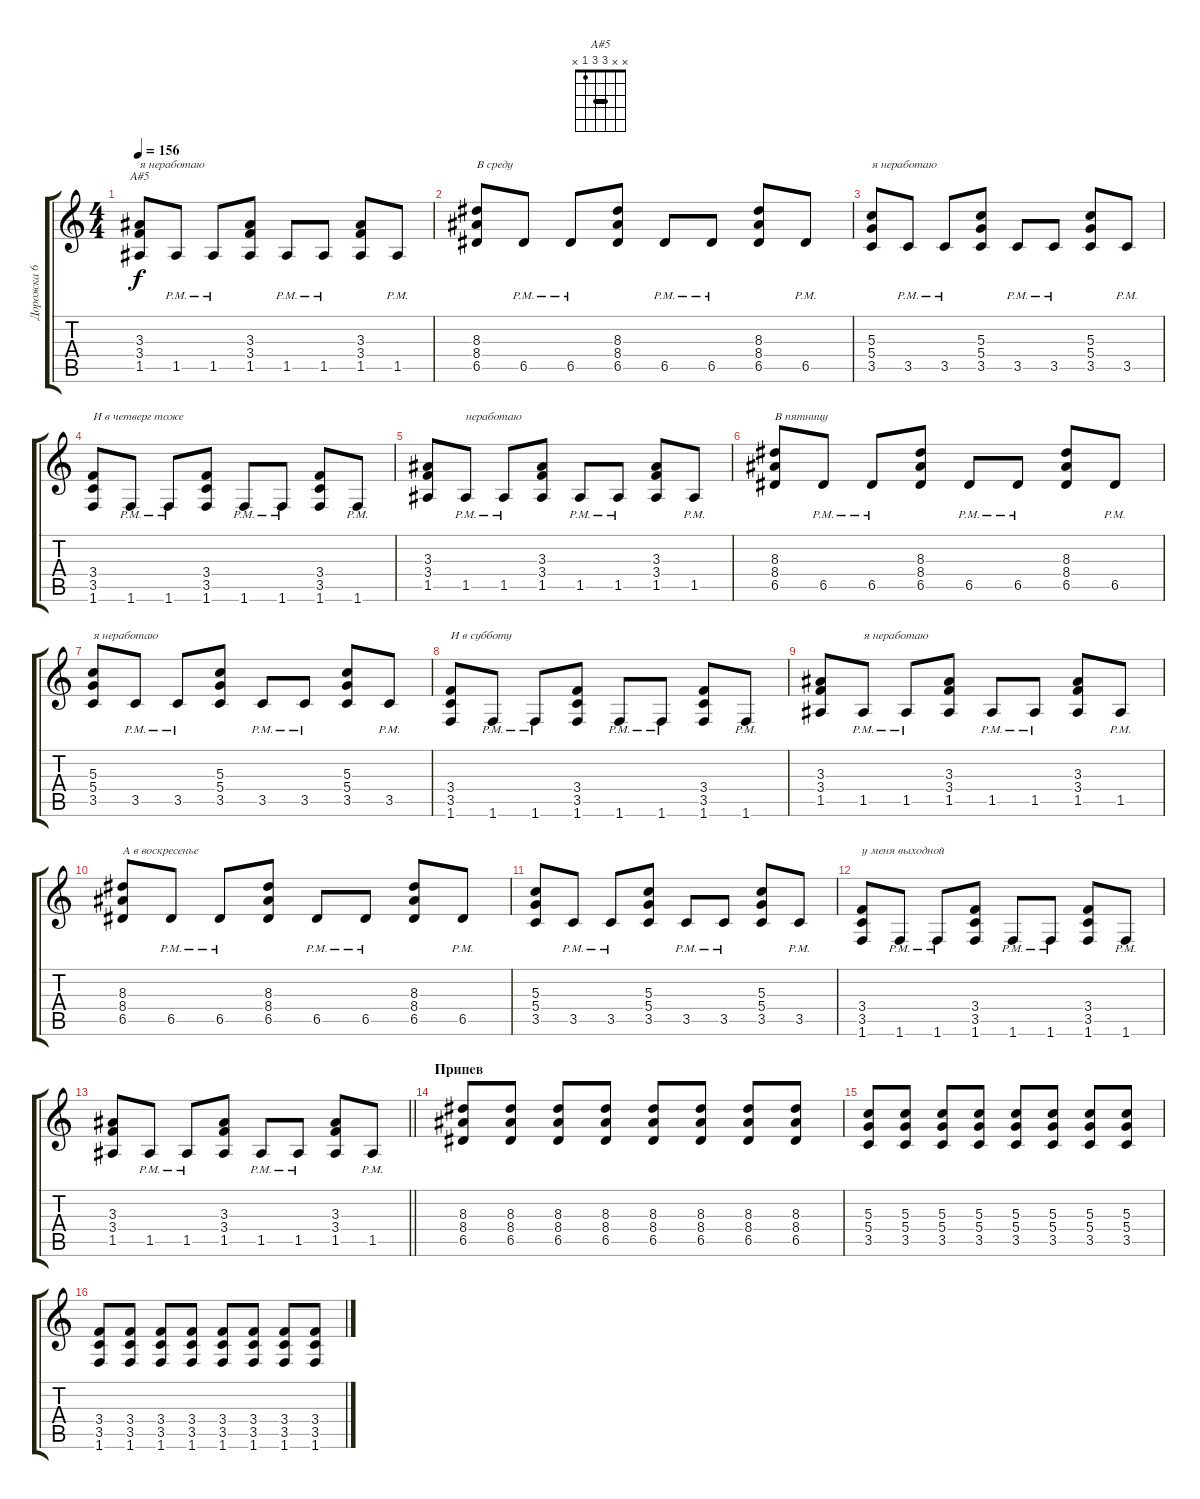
\track ("Дорожка 6" "Дорожка 6") {instrument distortionguitar}
\staff {score tabs}
\tuning (E4 B3 G3 D3 A2 E2) {hide}
\chord ("A#5" x x 3 3 1 x) {barre 3}
\ts (4 4)
\tempo 156
\clef g2
\ks c
(3.3 3.4 1.5).8{ch "A#5" txt "я неработаю" dy f} 1.5{pm}.8 1.5{pm}.8 (3.3 3.4 1.5).8 1.5{pm}.8 1.5{pm}.8 (3.3 3.4 1.5).8 1.5{pm}.8 |
(8.3 8.4 6.5).8{txt "В среду"} 6.5{pm}.8 6.5{pm}.8 (8.3 8.4 6.5).8 6.5{pm}.8 6.5{pm}.8 (8.3 8.4 6.5).8 6.5{pm}.8 |
(5.3 5.4 3.5).8{txt "я неработаю"} 3.5{pm}.8 3.5{pm}.8 (5.3 5.4 3.5).8 3.5{pm}.8 3.5{pm}.8 (5.3 5.4 3.5).8 3.5{pm}.8 |
(3.4 3.5 1.6).8{txt "И в четверг тоже"} 1.6{pm}.8 1.6{pm}.8 (3.4 3.5 1.6).8 1.6{pm}.8 1.6{pm}.8 (3.4 3.5 1.6).8 1.6{pm}.8 |
(3.3 3.4 1.5).8 1.5{pm}.8{txt "неработаю"} 1.5{pm}.8 (3.3 3.4 1.5).8 1.5{pm}.8 1.5{pm}.8 (3.3 3.4 1.5).8 1.5{pm}.8 |
(8.3 8.4 6.5).8{txt "В пятницу "} 6.5{pm}.8 6.5{pm}.8 (8.3 8.4 6.5).8 6.5{pm}.8 6.5{pm}.8 (8.3 8.4 6.5).8 6.5{pm}.8 |
(5.3 5.4 3.5).8{txt "я неработаю"} 3.5{pm}.8 3.5{pm}.8 (5.3 5.4 3.5).8 3.5{pm}.8 3.5{pm}.8 (5.3 5.4 3.5).8 3.5{pm}.8 |
(3.4 3.5 1.6).8{txt "И в субботу "} 1.6{pm}.8 1.6{pm}.8 (3.4 3.5 1.6).8 1.6{pm}.8 1.6{pm}.8 (3.4 3.5 1.6).8 1.6{pm}.8 |
(3.3 3.4 1.5).8 1.5{pm}.8{txt "я неработаю"} 1.5{pm}.8 (3.3 3.4 1.5).8 1.5{pm}.8 1.5{pm}.8 (3.3 3.4 1.5).8 1.5{pm}.8 |
(8.3 8.4 6.5).8{txt "А в воскресенье"} 6.5{pm}.8 6.5{pm}.8 (8.3 8.4 6.5).8 6.5{pm}.8 6.5{pm}.8 (8.3 8.4 6.5).8 6.5{pm}.8 |
(5.3 5.4 3.5).8 3.5{pm}.8 3.5{pm}.8 (5.3 5.4 3.5).8 3.5{pm}.8 3.5{pm}.8 (5.3 5.4 3.5).8 3.5{pm}.8 |
(3.4 3.5 1.6).8{txt "у меня выходной"} 1.6{pm}.8 1.6{pm}.8 (3.4 3.5 1.6).8 1.6{pm}.8 1.6{pm}.8 (3.4 3.5 1.6).8 1.6{pm}.8 |
\barLineRight lightlight
(3.3 3.4 1.5).8 1.5{pm}.8 1.5{pm}.8 (3.3 3.4 1.5).8 1.5{pm}.8 1.5{pm}.8 (3.3 3.4 1.5).8 1.5{pm}.8 |
\section ("" "Припев")
(8.3 8.4 6.5).8 (8.3 8.4 6.5).8 (8.3 8.4 6.5).8 (8.3 8.4 6.5).8 (8.3 8.4 6.5).8 (8.3 8.4 6.5).8 (8.3 8.4 6.5).8 (8.3 8.4 6.5).8 |
(5.3 5.4 3.5).8 (5.3 5.4 3.5).8 (5.3 5.4 3.5).8 (5.3 5.4 3.5).8 (5.3 5.4 3.5).8 (5.3 5.4 3.5).8 (5.3 5.4 3.5).8 (5.3 5.4 3.5).8 |
(3.4 3.5 1.6).8 (3.4 3.5 1.6).8 (3.4 3.5 1.6).8 (3.4 3.5 1.6).8 (3.4 3.5 1.6).8 (3.4 3.5 1.6).8 (3.4 3.5 1.6).8 (3.4 3.5 1.6).8
